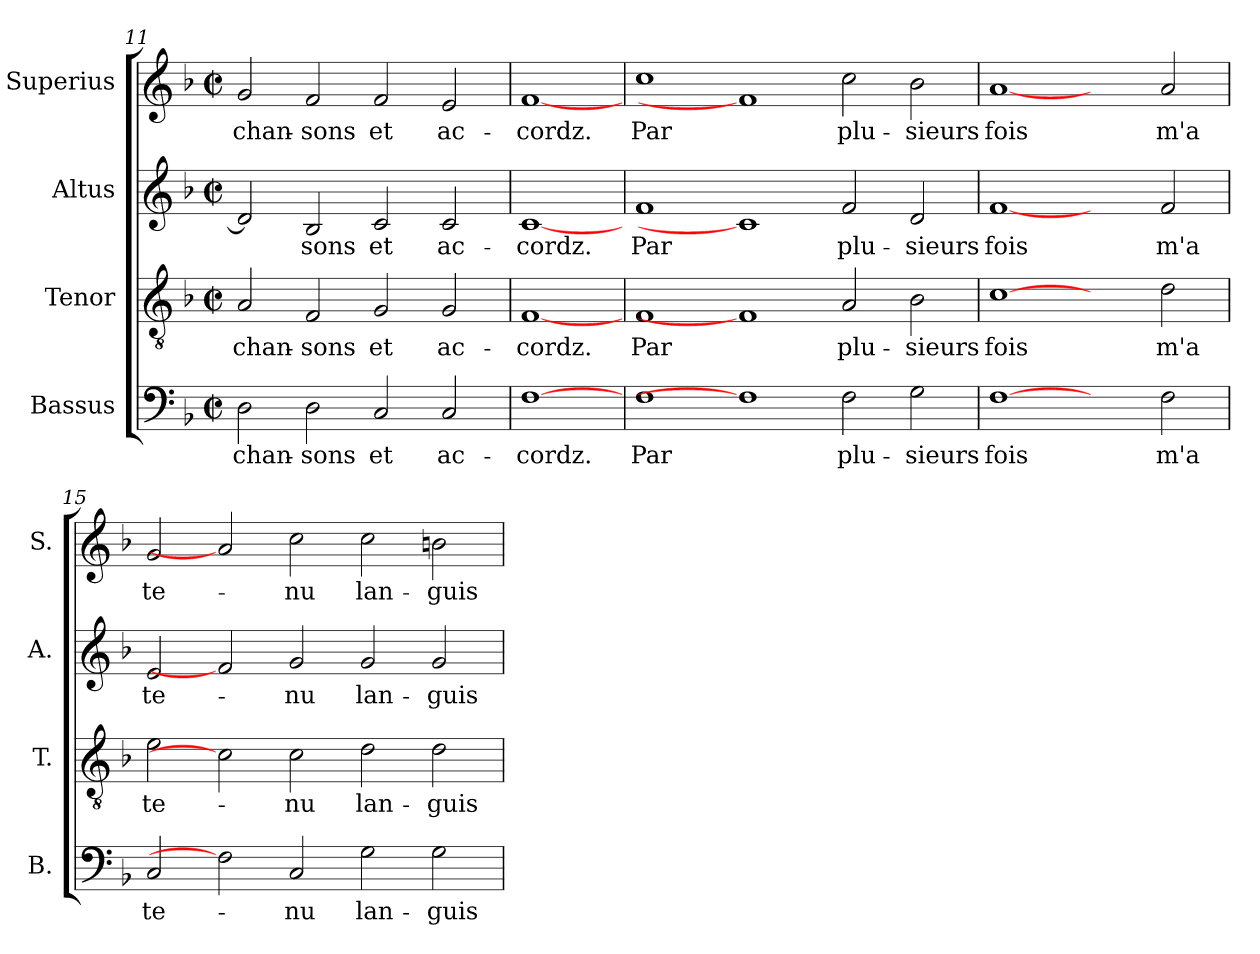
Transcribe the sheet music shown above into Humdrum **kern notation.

**kern	**text	**kern	**text	**kern	**text	**kern	**text
*part4	*part4	*part3	*part3	*part2	*part2	*part1	*part1
*staff4	*staff4	*staff3	*staff3	*staff2	*staff2	*staff1	*staff1
*I"Bassus	*	*I"Tenor	*	*I"Altus	*	*I"Superius	*
*I'B.	*	*I'T.	*	*I'A.	*	*I'S.	*
*clefF4	*	*clefGv2	*	*clefG2	*	*clefG2	*
*	*	*ITrd7c12	*	*	*	*	*
*k[b-]	*	*k[b-]	*	*k[b-]	*	*k[b-]	*
*F:	*	*F:	*	*F:	*	*F:	*
*M2/2	*	*M2/2	*	*M2/2	*	*M2/2	*
*met(c|)	*	*met(c|)	*	*met(c|)	*	*met(c|)	*
=11	=11	=11	=11	=11	=11	=11	=11
!	!LO:LY:b:color=#000000	!	!	!	!	!	!
!	!	!	!LO:LY:b:color=#000000	!	!	!	!
!	!	!	!	!	!	!	!LO:LY:b:color=#000000
2Di\	chan-	2AAi/	chan-	2di/]	.	2gi/	chan-
!	!LO:LY:b:color=#000000	!	!	!	!	!	!
!	!	!	!LO:LY:b:color=#000000	!	!	!	!
!	!	!	!	!	!LO:LY:b:color=#000000	!	!
!	!	!	!	!	!	!	!LO:LY:b:color=#000000
2Di\	-sons	2FFi/	-sons	2B-i/	-sons	2fi/	-sons
!	!LO:LY:b:color=#000000	!	!	!	!	!	!
!	!	!	!LO:LY:b:color=#000000	!	!	!	!
!	!	!	!	!	!LO:LY:b:color=#000000	!	!
!	!	!	!	!	!	!	!LO:LY:b:color=#000000
2Ci/	et	2GGi/	et	2ci/	et	2fi/	et
!	!LO:LY:b:color=#000000	!	!	!	!	!	!
!	!	!	!LO:LY:b:color=#000000	!	!	!	!
!	!	!	!	!	!LO:LY:b:color=#000000	!	!
!	!	!	!	!	!	!	!LO:LY:b:color=#000000
2Ci/	ac-	2GGi/	ac-	2ci/	ac-	2ei/	ac-
=12	=12	=12	=12	=12	=12	=12	=12
!	!LO:LY:b:color=#000000	!	!	!	!	!	!
!	!	!	!LO:LY:b:color=#000000	!	!	!	!
!	!	!	!	!	!LO:LY:b:color=#000000	!	!
!	!	!	!	!	!	!	!LO:LY:b:color=#000000
[1Fi	-cordz.	[1FFi	-cordz.	[1ci	-cordz.	[1fi	-cordz.
!!LO:PB:g=z
=13	=13	=13	=13	=13	=13	=13	=13
!	!LO:LY:b:color=#000000	!	!	!	!	!	!
!	!	!	!LO:LY:b:color=#000000	!	!	!	!
!	!	!	!	!	!LO:LY:b:color=#000000	!	!
!	!	!	!	!	!	!	!LO:LY:b:color=#000000
1Fi	Par	1FFi	Par	1fi	Par	1cci	Par
1Fi]	.	1FFi]	.	1ci]	.	1fi]	.
!	!LO:LY:b:color=#000000	!	!	!	!	!	!
!	!	!	!LO:LY:b:color=#000000	!	!	!	!
!	!	!	!	!	!LO:LY:b:color=#000000	!	!
!	!	!	!	!	!	!	!LO:LY:b:color=#000000
2Fi\	plu-	2AAi/	plu-	2fi/	plu-	2cci\	plu-
!	!LO:LY:b:color=#000000	!	!	!	!	!	!
!	!	!	!LO:LY:b:color=#000000	!	!	!	!
!	!	!	!	!	!LO:LY:b:color=#000000	!	!
!	!	!	!	!	!	!	!LO:LY:b:color=#000000
2Gi\	-sieurs	2BB-i\	-sieurs	2di/	-sieurs	2b-i\	-sieurs
=14	=14	=14	=14	=14	=14	=14	=14
!	!LO:LY:b:color=#000000	!	!	!	!	!	!
!	!	!	!LO:LY:b:color=#000000	!	!	!	!
!	!	!	!	!	!LO:LY:b:color=#000000	!	!
!	!	!	!	!	!	!	!LO:LY:b:color=#000000
[1Fi	fois	[1Ci	fois	[1fi	fois	[1ai	fois
2ryy	.	2ryy	.	2ryy	.	2ryy	.
!	!LO:LY:b:color=#000000	!	!	!	!	!	!
!	!	!	!LO:LY:b:color=#000000	!	!	!	!
!	!	!	!	!	!LO:LY:b:color=#000000	!	!
!	!	!	!	!	!	!	!LO:LY:b:color=#000000
2Fi\	m'a	2Di\	m'a	2fi/	m'a	2ai/	m'a
=15	=15	=15	=15	=15	=15	=15	=15
!	!LO:LY:b:color=#000000	!	!	!	!	!	!
!	!	!	!LO:LY:b:color=#000000	!	!	!	!
!	!	!	!	!	!LO:LY:b:color=#000000	!	!
!	!	!	!	!	!	!	!LO:LY:b:color=#000000
2Ci/	te-	2Ei\	te-	2ei/	te-	2gi/	te-
2Fi]	.	2Ci]	.	2fi]	.	2ai]	.
!	!LO:LY:b:color=#000000	!	!	!	!	!	!
!	!	!	!LO:LY:b:color=#000000	!	!	!	!
!	!	!	!	!	!LO:LY:b:color=#000000	!	!
!	!	!	!	!	!	!	!LO:LY:b:color=#000000
2Ci/	-nu	2Ci\	-nu	2gi/	-nu	2cci\	-nu
!	!LO:LY:b:color=#000000	!	!	!	!	!	!
!	!	!	!LO:LY:b:color=#000000	!	!	!	!
!	!	!	!	!	!LO:LY:b:color=#000000	!	!
!	!	!	!	!	!	!	!LO:LY:b:color=#000000
2Gi\	lan-	2Di\	lan-	2gi/	lan-	2cci\	lan-
!	!LO:LY:b:color=#000000	!	!	!	!	!	!
!	!	!	!LO:LY:b:color=#000000	!	!	!	!
!	!	!	!	!	!LO:LY:b:color=#000000	!	!
!	!	!	!	!	!	!	!LO:LY:b:color=#000000
2Gi\	-guis-	2Di\	-guis-	2gi/	-guis-	2bni\	-guis-
=	=	=	=	=	=	=	=
*-	*-	*-	*-	*-	*-	*-	*-
